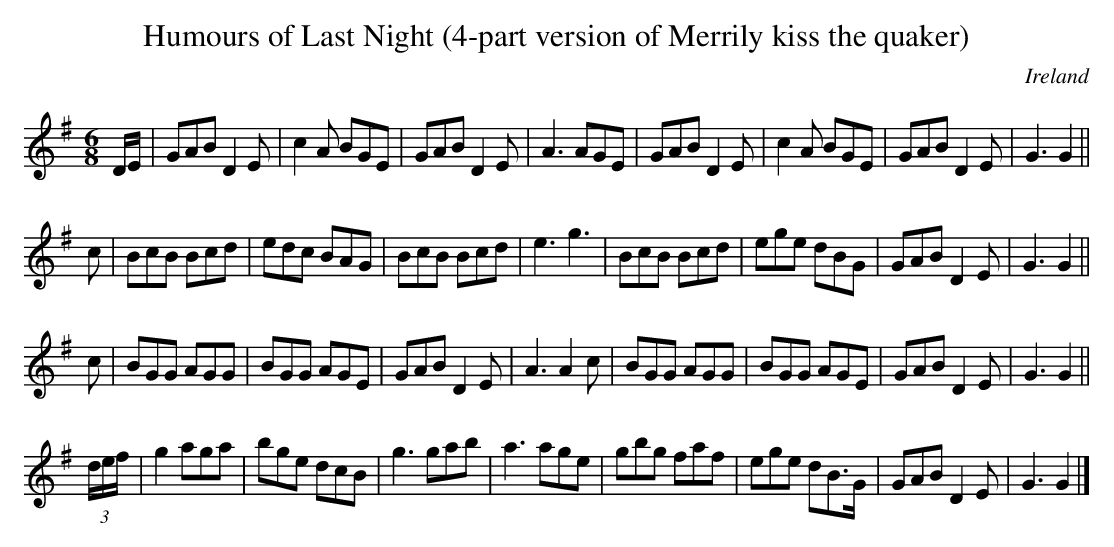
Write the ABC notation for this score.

X:1
T:Humours of Last Night (4-part version of Merrily kiss the quaker)
O:Ireland
M:6/8
K:G
D/E/ |\
GAB D2E | c2A BGE | GAB D2E | A3 AGE |\
GAB D2E | c2A BGE | GAB D2E | G3 G2 ||
c |\
BcB Bcd | edc BAG | BcB Bcd | e3 g3 |\
BcB Bcd | ege dBG | GAB D2E | G3 G2 ||
c |\
BGG AGG | BGG AGE | GAB D2E | A3 A2 c |\
BGG AGG | BGG AGE | GAB D2E | G3 G2 ||
(3d/e/f/ |\
g2 aga | bge dcB | g3 gab | a3 age | \
gbg faf | ege dB>G | GAB D2E | G3 G2 |]
